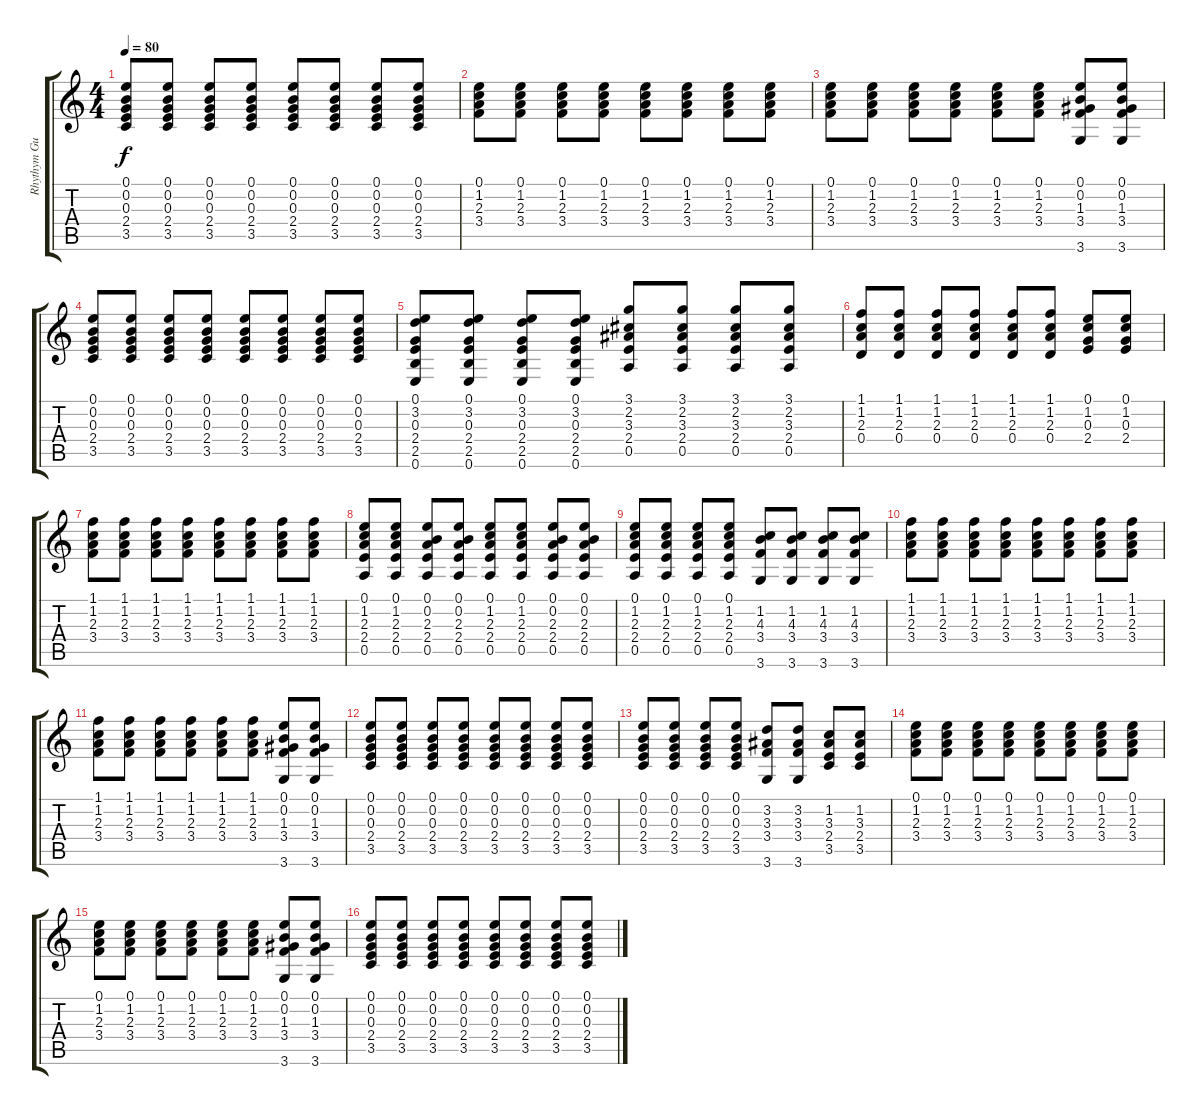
\track ("Rhythym Guitar" "Rhythym Gu") {instrument acousticguitarsteel}
\staff {score tabs}
\tuning (E4 B3 G3 D3 A2 E2) {hide}
\ts (4 4)
\tempo 80
\clef g2
\ks c
(0.1 0.2 0.3 2.4 3.5).8{dy f} (0.1 0.2 0.3 2.4 3.5).8 (0.1 0.2 0.3 2.4 3.5).8 (0.1 0.2 0.3 2.4 3.5).8 (0.1 0.2 0.3 2.4 3.5).8 (0.1 0.2 0.3 2.4 3.5).8 (0.1 0.2 0.3 2.4 3.5).8 (0.1 0.2 0.3 2.4 3.5).8 |
(0.1 1.2 2.3 3.4).8 (0.1 1.2 2.3 3.4).8 (0.1 1.2 2.3 3.4).8 (0.1 1.2 2.3 3.4).8 (0.1 1.2 2.3 3.4).8 (0.1 1.2 2.3 3.4).8 (0.1 1.2 2.3 3.4).8 (0.1 1.2 2.3 3.4).8 |
(0.1 1.2 2.3 3.4).8 (0.1 1.2 2.3 3.4).8 (0.1 1.2 2.3 3.4).8 (0.1 1.2 2.3 3.4).8 (0.1 1.2 2.3 3.4).8 (0.1 1.2 2.3 3.4).8 (0.1 0.2 1.3 3.4 3.6).8 (0.1 0.2 1.3 3.4 3.6).8 |
(0.1 0.2 0.3 2.4 3.5).8 (0.1 0.2 0.3 2.4 3.5).8 (0.1 0.2 0.3 2.4 3.5).8 (0.1 0.2 0.3 2.4 3.5).8 (0.1 0.2 0.3 2.4 3.5).8 (0.1 0.2 0.3 2.4 3.5).8 (0.1 0.2 0.3 2.4 3.5).8 (0.1 0.2 0.3 2.4 3.5).8 |
(0.1 3.2 0.3 2.4 2.5 0.6).8 (0.1 3.2 0.3 2.4 2.5 0.6).8 (0.1 3.2 0.3 2.4 2.5 0.6).8 (0.1 3.2 0.3 2.4 2.5 0.6).8 (3.1 2.2 3.3 2.4 0.5).8 (3.1 2.2 3.3 2.4 0.5).8 (3.1 2.2 3.3 2.4 0.5).8 (3.1 2.2 3.3 2.4 0.5).8 |
(1.1 1.2 2.3 0.4).8 (1.1 1.2 2.3 0.4).8 (1.1 1.2 2.3 0.4).8 (1.1 1.2 2.3 0.4).8 (1.1 1.2 2.3 0.4).8 (1.1 1.2 2.3 0.4).8 (0.1 1.2 0.3 2.4).8 (0.1 1.2 0.3 2.4).8 |
(1.1 1.2 2.3 3.4).8 (1.1 1.2 2.3 3.4).8 (1.1 1.2 2.3 3.4).8 (1.1 1.2 2.3 3.4).8 (1.1 1.2 2.3 3.4).8 (1.1 1.2 2.3 3.4).8 (1.1 1.2 2.3 3.4).8 (1.1 1.2 2.3 3.4).8 |
(0.1 1.2 2.3 2.4 0.5).8 (0.1 1.2 2.3 2.4 0.5).8 (0.1 0.2 2.3 2.4 0.5).8 (0.1 0.2 2.3 2.4 0.5).8 (0.1 1.2 2.3 2.4 0.5).8 (0.1 1.2 2.3 2.4 0.5).8 (0.1 0.2 2.3 2.4 0.5).8 (0.1 0.2 2.3 2.4 0.5).8 |
(0.1 1.2 2.3 2.4 0.5).8 (0.1 1.2 2.3 2.4 0.5).8 (0.1 1.2 2.3 2.4 0.5).8 (0.1 1.2 2.3 2.4 0.5).8 (1.2 4.3 3.4 3.6).8 (1.2 4.3 3.4 3.6).8 (1.2 4.3 3.4 3.6).8 (1.2 4.3 3.4 3.6).8 |
(1.1 1.2 2.3 3.4).8 (1.1 1.2 2.3 3.4).8 (1.1 1.2 2.3 3.4).8 (1.1 1.2 2.3 3.4).8 (1.1 1.2 2.3 3.4).8 (1.1 1.2 2.3 3.4).8 (1.1 1.2 2.3 3.4).8 (1.1 1.2 2.3 3.4).8 |
(1.1 1.2 2.3 3.4).8 (1.1 1.2 2.3 3.4).8 (1.1 1.2 2.3 3.4).8 (1.1 1.2 2.3 3.4).8 (1.1 1.2 2.3 3.4).8 (1.1 1.2 2.3 3.4).8 (0.1 0.2 1.3 3.4 3.6).8 (0.1 0.2 1.3 3.4 3.6).8 |
(0.1 0.2 0.3 2.4 3.5).8 (0.1 0.2 0.3 2.4 3.5).8 (0.1 0.2 0.3 2.4 3.5).8 (0.1 0.2 0.3 2.4 3.5).8 (0.1 0.2 0.3 2.4 3.5).8 (0.1 0.2 0.3 2.4 3.5).8 (0.1 0.2 0.3 2.4 3.5).8 (0.1 0.2 0.3 2.4 3.5).8 |
(0.1 0.2 0.3 2.4 3.5).8 (0.1 0.2 0.3 2.4 3.5).8 (0.1 0.2 0.3 2.4 3.5).8 (0.1 0.2 0.3 2.4 3.5).8 (3.2 3.3 3.4 3.6).8 (3.2 3.3 3.4 3.6).8 (1.2 3.3 2.4 3.5).8 (1.2 3.3 2.4 3.5).8 |
(0.1 1.2 2.3 3.4).8 (0.1 1.2 2.3 3.4).8 (0.1 1.2 2.3 3.4).8 (0.1 1.2 2.3 3.4).8 (0.1 1.2 2.3 3.4).8 (0.1 1.2 2.3 3.4).8 (0.1 1.2 2.3 3.4).8 (0.1 1.2 2.3 3.4).8 |
(0.1 1.2 2.3 3.4).8 (0.1 1.2 2.3 3.4).8 (0.1 1.2 2.3 3.4).8 (0.1 1.2 2.3 3.4).8 (0.1 1.2 2.3 3.4).8 (0.1 1.2 2.3 3.4).8 (0.1 0.2 1.3 3.4 3.6).8 (0.1 0.2 1.3 3.4 3.6).8 |
(0.1 0.2 0.3 2.4 3.5).8 (0.1 0.2 0.3 2.4 3.5).8 (0.1 0.2 0.3 2.4 3.5).8 (0.1 0.2 0.3 2.4 3.5).8 (0.1 0.2 0.3 2.4 3.5).8 (0.1 0.2 0.3 2.4 3.5).8 (0.1 0.2 0.3 2.4 3.5).8 (0.1 0.2 0.3 2.4 3.5).8
